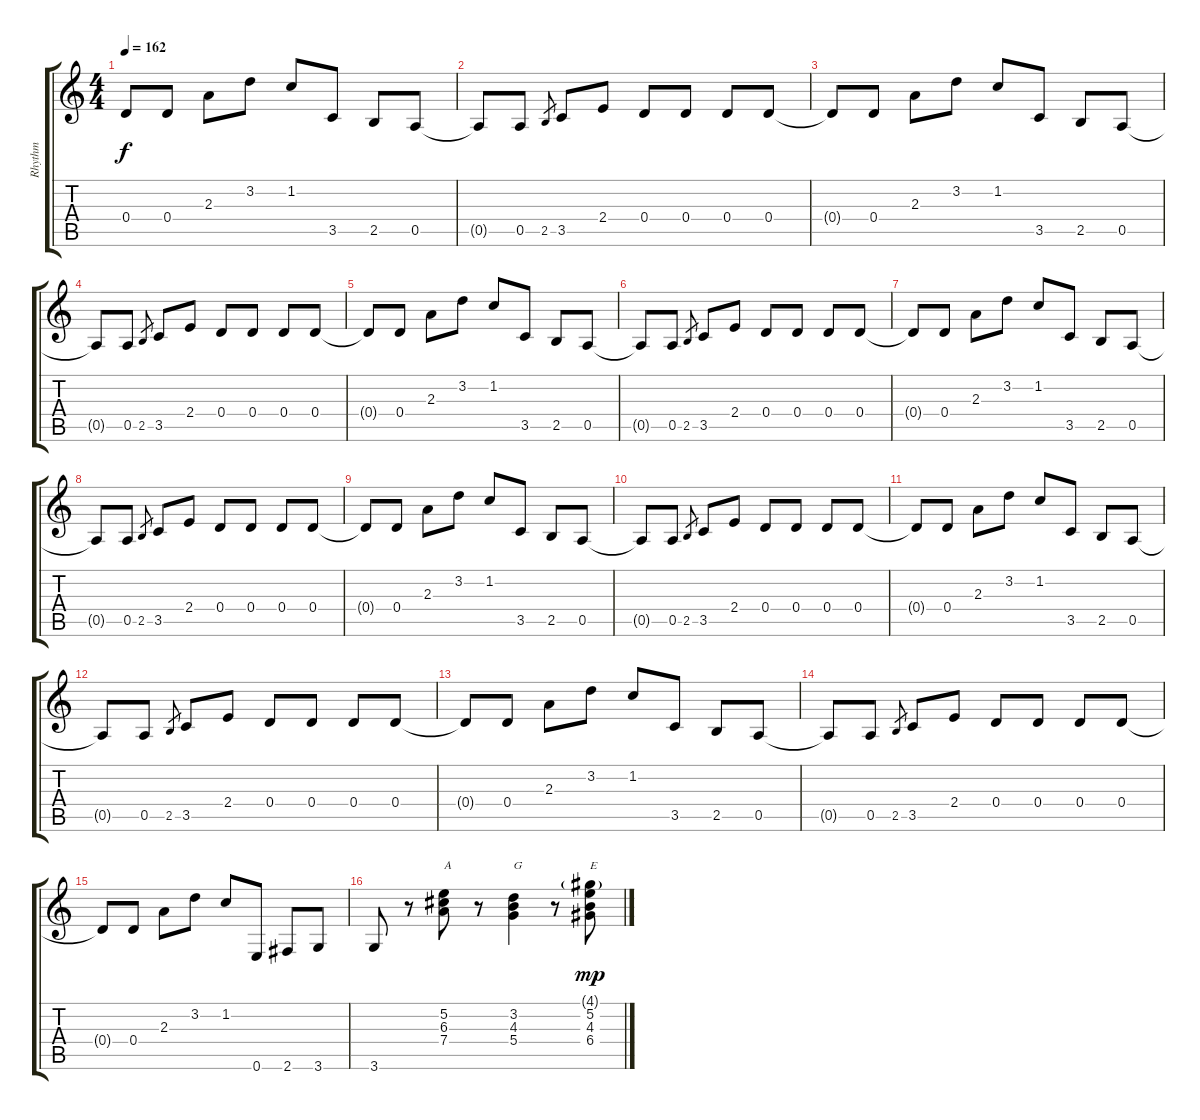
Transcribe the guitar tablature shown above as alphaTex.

\track ("Rhythm" "Rhythm") {instrument electricguitarclean}
\staff {score tabs}
\tuning (E4 B3 G3 D3 A2 E2) {hide}
\ts (4 4)
\tempo 162
\clef g2
\ks c
0.4{t}.8{dy f} 0.4.8 2.3.8 3.2.8 1.2.8 3.5.8 2.5.8 0.5.8 |
0.5{t}.8 0.5.8 2.5.8{gr} 3.5.8 2.4.8 0.4.8 0.4.8 0.4.8 0.4.8 |
0.4{t}.8 0.4.8 2.3.8 3.2.8 1.2.8 3.5.8 2.5.8 0.5.8 |
0.5{t}.8 0.5.8 2.5.8{gr} 3.5.8 2.4.8 0.4.8 0.4.8 0.4.8 0.4.8 |
0.4{t}.8 0.4.8 2.3.8 3.2.8 1.2.8 3.5.8 2.5.8 0.5.8 |
0.5{t}.8 0.5.8 2.5.8{gr} 3.5.8 2.4.8 0.4.8 0.4.8 0.4.8 0.4.8 |
0.4{t}.8 0.4.8 2.3.8 3.2.8 1.2.8 3.5.8 2.5.8 0.5.8 |
0.5{t}.8 0.5.8 2.5.8{gr} 3.5.8 2.4.8 0.4.8 0.4.8 0.4.8 0.4.8 |
0.4{t}.8 0.4.8 2.3.8 3.2.8 1.2.8 3.5.8 2.5.8 0.5.8 |
0.5{t}.8 0.5.8 2.5.8{gr} 3.5.8 2.4.8 0.4.8 0.4.8 0.4.8 0.4.8 |
0.4{t}.8 0.4.8 2.3.8 3.2.8 1.2.8 3.5.8 2.5.8 0.5.8 |
0.5{t}.8 0.5.8 2.5.8{gr} 3.5.8 2.4.8 0.4.8 0.4.8 0.4.8 0.4.8 |
0.4{t}.8 0.4.8 2.3.8 3.2.8 1.2.8 3.5.8 2.5.8 0.5.8 |
0.5{t}.8 0.5.8 2.5.8{gr} 3.5.8 2.4.8 0.4.8 0.4.8 0.4.8 0.4.8 |
0.4{t}.8 0.4.8 2.3.8 3.2.8 1.2.8 0.6.8 2.6.8 3.6.8 |
3.6.8 r.8 (5.2 6.3 7.4).8{txt "A"} r.8 (3.2 4.3 5.4).4{txt "G"} r.8 (4.1{g} 5.2 4.3 6.4).8{txt "E" dy mp}
